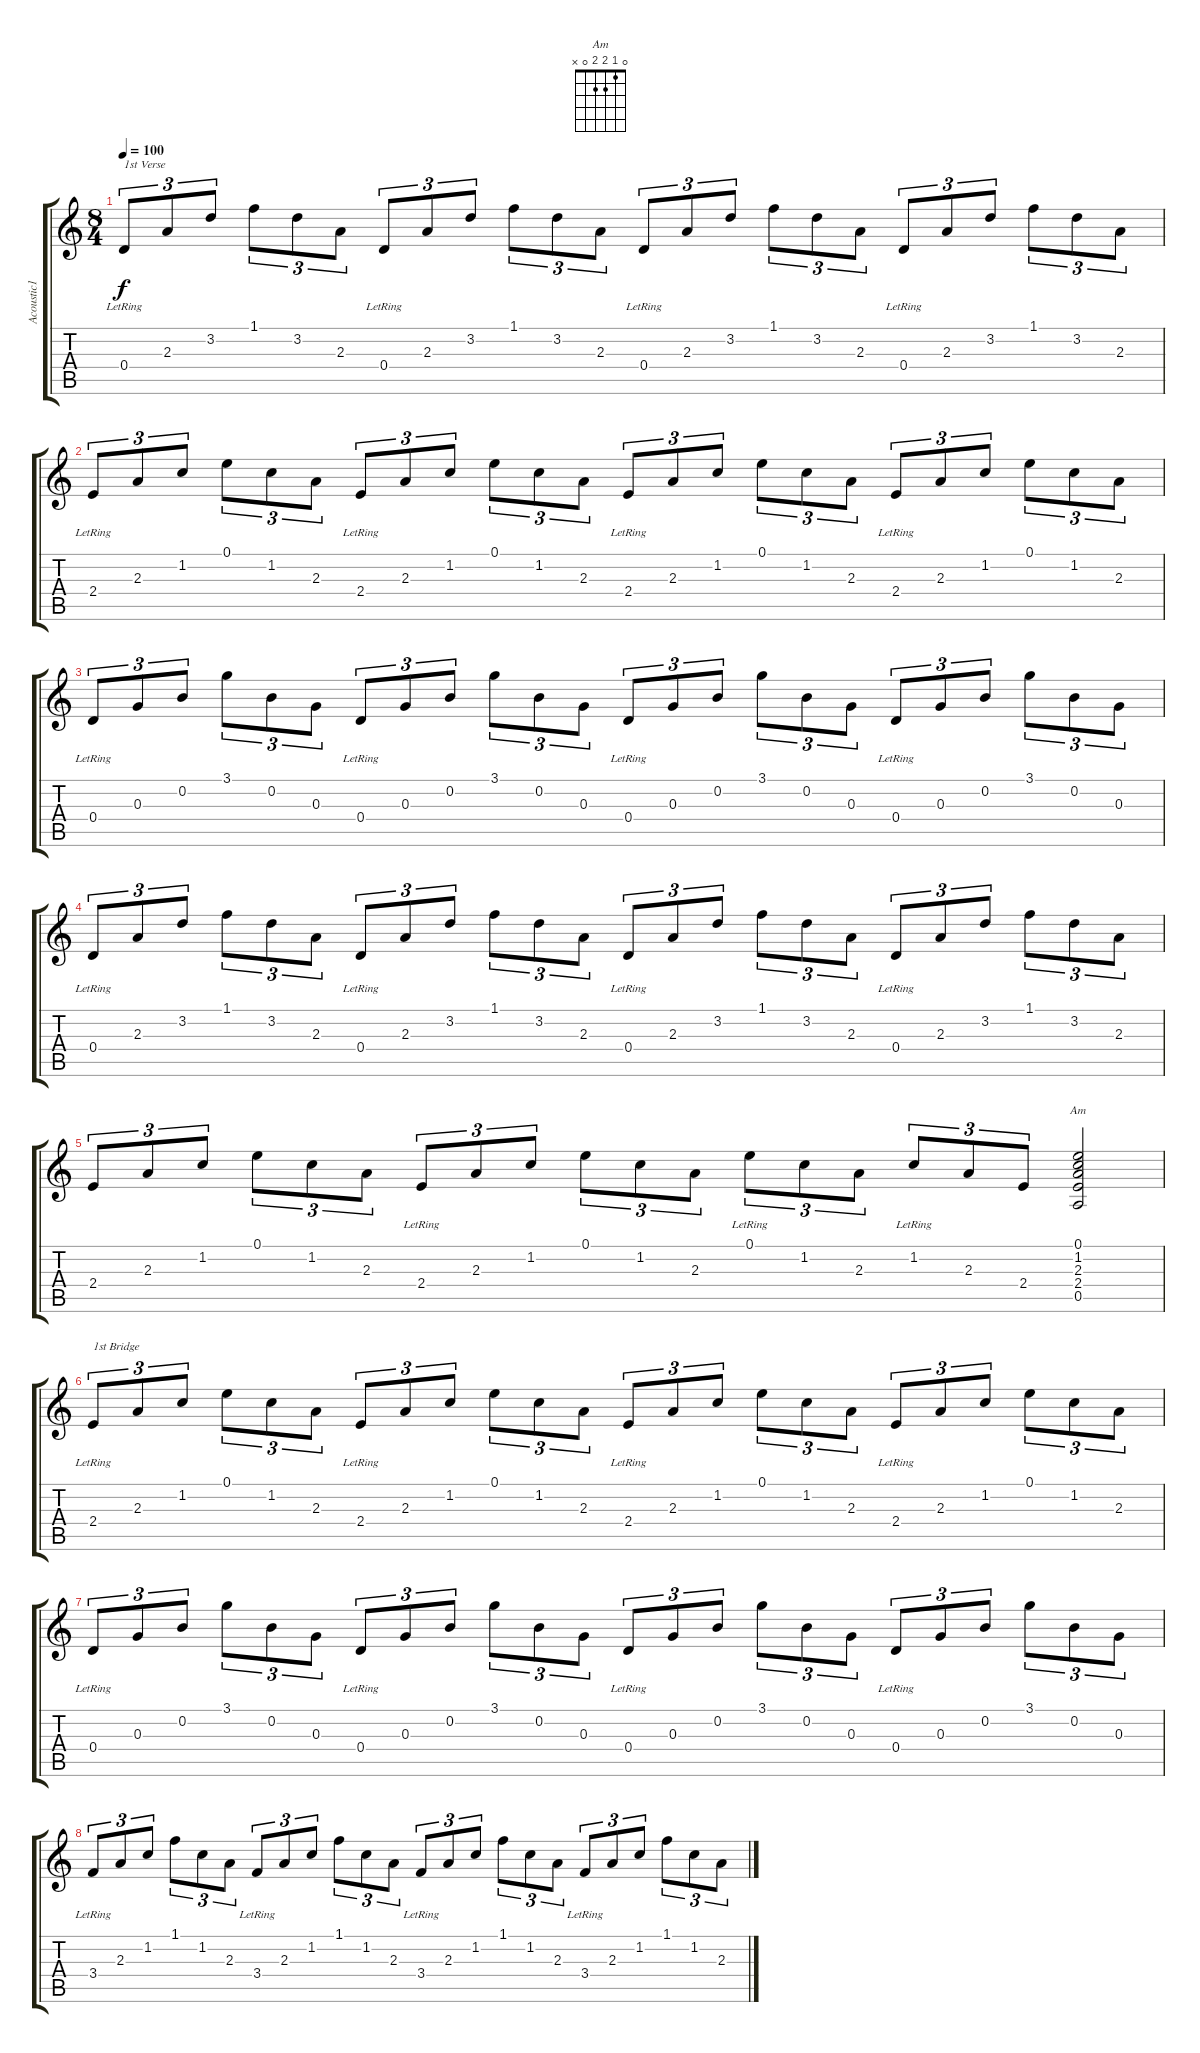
\track ("Acoustic1" "Acoustic1") {instrument acousticguitarnylon}
\staff {score tabs}
\tuning (E4 B3 G3 D3 A2 E2) {hide}
\chord ("Am" 0 1 2 2 0 x)
\ts (8 4)
\tempo 100
\clef g2
\ks c
0.4{lr}.8{tu (3 2) txt "1st Verse" dy f} 2.3.8{tu (3 2)} 3.2.8{tu (3 2)} 1.1.8{tu (3 2)} 3.2.8{tu (3 2)} 2.3.8{tu (3 2)} 0.4{lr}.8{tu (3 2)} 2.3.8{tu (3 2)} 3.2.8{tu (3 2)} 1.1.8{tu (3 2)} 3.2.8{tu (3 2)} 2.3.8{tu (3 2)} 0.4{lr}.8{tu (3 2)} 2.3.8{tu (3 2)} 3.2.8{tu (3 2)} 1.1.8{tu (3 2)} 3.2.8{tu (3 2)} 2.3.8{tu (3 2)} 0.4{lr}.8{tu (3 2)} 2.3.8{tu (3 2)} 3.2.8{tu (3 2)} 1.1.8{tu (3 2)} 3.2.8{tu (3 2)} 2.3.8{tu (3 2)} |
2.4{lr}.8{tu (3 2)} 2.3.8{tu (3 2)} 1.2.8{tu (3 2)} 0.1.8{tu (3 2)} 1.2.8{tu (3 2)} 2.3.8{tu (3 2)} 2.4{lr}.8{tu (3 2)} 2.3.8{tu (3 2)} 1.2.8{tu (3 2)} 0.1.8{tu (3 2)} 1.2.8{tu (3 2)} 2.3.8{tu (3 2)} 2.4{lr}.8{tu (3 2)} 2.3.8{tu (3 2)} 1.2.8{tu (3 2)} 0.1.8{tu (3 2)} 1.2.8{tu (3 2)} 2.3.8{tu (3 2)} 2.4{lr}.8{tu (3 2)} 2.3.8{tu (3 2)} 1.2.8{tu (3 2)} 0.1.8{tu (3 2)} 1.2.8{tu (3 2)} 2.3.8{tu (3 2)} |
0.4{lr}.8{tu (3 2)} 0.3.8{tu (3 2)} 0.2.8{tu (3 2)} 3.1.8{tu (3 2)} 0.2.8{tu (3 2)} 0.3.8{tu (3 2)} 0.4{lr}.8{tu (3 2)} 0.3.8{tu (3 2)} 0.2.8{tu (3 2)} 3.1.8{tu (3 2)} 0.2.8{tu (3 2)} 0.3.8{tu (3 2)} 0.4{lr}.8{tu (3 2)} 0.3.8{tu (3 2)} 0.2.8{tu (3 2)} 3.1.8{tu (3 2)} 0.2.8{tu (3 2)} 0.3.8{tu (3 2)} 0.4{lr}.8{tu (3 2)} 0.3.8{tu (3 2)} 0.2.8{tu (3 2)} 3.1.8{tu (3 2)} 0.2.8{tu (3 2)} 0.3.8{tu (3 2)} |
0.4{lr}.8{tu (3 2)} 2.3.8{tu (3 2)} 3.2.8{tu (3 2)} 1.1.8{tu (3 2)} 3.2.8{tu (3 2)} 2.3.8{tu (3 2)} 0.4{lr}.8{tu (3 2)} 2.3.8{tu (3 2)} 3.2.8{tu (3 2)} 1.1.8{tu (3 2)} 3.2.8{tu (3 2)} 2.3.8{tu (3 2)} 0.4{lr}.8{tu (3 2)} 2.3.8{tu (3 2)} 3.2.8{tu (3 2)} 1.1.8{tu (3 2)} 3.2.8{tu (3 2)} 2.3.8{tu (3 2)} 0.4{lr}.8{tu (3 2)} 2.3.8{tu (3 2)} 3.2.8{tu (3 2)} 1.1.8{tu (3 2)} 3.2.8{tu (3 2)} 2.3.8{tu (3 2)} |
2.4.8{tu (3 2)} 2.3.8{tu (3 2)} 1.2.8{tu (3 2)} 0.1.8{tu (3 2)} 1.2.8{tu (3 2)} 2.3.8{tu (3 2)} 2.4{lr}.8{tu (3 2)} 2.3.8{tu (3 2)} 1.2.8{tu (3 2)} 0.1.8{tu (3 2)} 1.2.8{tu (3 2)} 2.3.8{tu (3 2)} 0.1{lr}.8{tu (3 2)} 1.2.8{tu (3 2)} 2.3.8{tu (3 2)} 1.2{lr}.8{tu (3 2)} 2.3.8{tu (3 2)} 2.4.8{tu (3 2)} (0.1 1.2 2.3 2.4 0.5).2{ch "Am"} |
2.4{lr}.8{tu (3 2) txt "1st Bridge"} 2.3.8{tu (3 2)} 1.2.8{tu (3 2)} 0.1.8{tu (3 2)} 1.2.8{tu (3 2)} 2.3.8{tu (3 2)} 2.4{lr}.8{tu (3 2)} 2.3.8{tu (3 2)} 1.2.8{tu (3 2)} 0.1.8{tu (3 2)} 1.2.8{tu (3 2)} 2.3.8{tu (3 2)} 2.4{lr}.8{tu (3 2)} 2.3.8{tu (3 2)} 1.2.8{tu (3 2)} 0.1.8{tu (3 2)} 1.2.8{tu (3 2)} 2.3.8{tu (3 2)} 2.4{lr}.8{tu (3 2)} 2.3.8{tu (3 2)} 1.2.8{tu (3 2)} 0.1.8{tu (3 2)} 1.2.8{tu (3 2)} 2.3.8{tu (3 2)} |
0.4{lr}.8{tu (3 2)} 0.3.8{tu (3 2)} 0.2.8{tu (3 2)} 3.1.8{tu (3 2)} 0.2.8{tu (3 2)} 0.3.8{tu (3 2)} 0.4{lr}.8{tu (3 2)} 0.3.8{tu (3 2)} 0.2.8{tu (3 2)} 3.1.8{tu (3 2)} 0.2.8{tu (3 2)} 0.3.8{tu (3 2)} 0.4{lr}.8{tu (3 2)} 0.3.8{tu (3 2)} 0.2.8{tu (3 2)} 3.1.8{tu (3 2)} 0.2.8{tu (3 2)} 0.3.8{tu (3 2)} 0.4{lr}.8{tu (3 2)} 0.3.8{tu (3 2)} 0.2.8{tu (3 2)} 3.1.8{tu (3 2)} 0.2.8{tu (3 2)} 0.3.8{tu (3 2)} |
3.4{lr}.8{tu (3 2)} 2.3.8{tu (3 2)} 1.2.8{tu (3 2)} 1.1.8{tu (3 2)} 1.2.8{tu (3 2)} 2.3.8{tu (3 2)} 3.4{lr}.8{tu (3 2)} 2.3.8{tu (3 2)} 1.2.8{tu (3 2)} 1.1.8{tu (3 2)} 1.2.8{tu (3 2)} 2.3.8{tu (3 2)} 3.4{lr}.8{tu (3 2)} 2.3.8{tu (3 2)} 1.2.8{tu (3 2)} 1.1.8{tu (3 2)} 1.2.8{tu (3 2)} 2.3.8{tu (3 2)} 3.4{lr}.8{tu (3 2)} 2.3.8{tu (3 2)} 1.2.8{tu (3 2)} 1.1.8{tu (3 2)} 1.2.8{tu (3 2)} 2.3.8{tu (3 2)}
